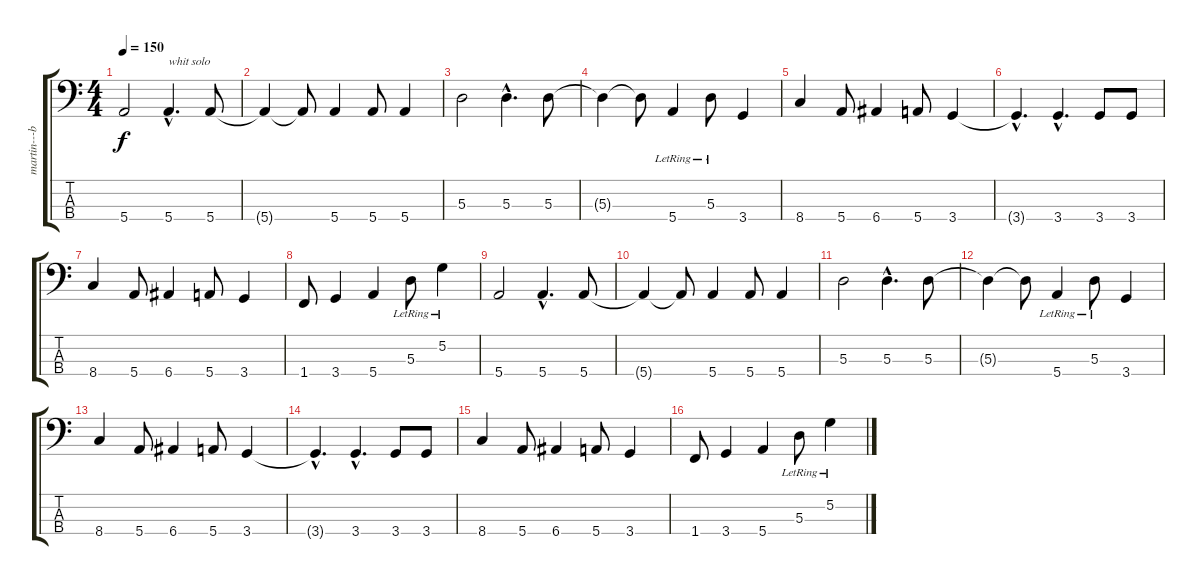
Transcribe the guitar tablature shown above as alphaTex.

\track ("martin---bass" "martin---b") {instrument electricbassfinger}
\staff {score tabs}
\tuning (G2 D2 A1 E1) {hide}
\ts (4 4)
\tempo 150
\clef f4
\ks c
5.4.2{dy f} 5.4{hac}.4{d txt "whit solo"} 5.4.8 |
5.4{t}.4 5.4{t}.8 5.4.4 5.4.8 5.4.4 |
5.3.2 5.3{hac}.4{d} 5.3.8 |
5.3{t}.4 5.3{t}.8 5.4{lr}.4 5.3{lr}.8 3.4.4 |
8.4.4 5.4.8 6.4.4 5.4.8 3.4.4 |
3.4{hac t}.4{d} 3.4{hac}.4{d} 3.4.8 3.4.8 |
8.4.4 5.4.8 6.4.4 5.4.8 3.4.4 |
1.4.8 3.4.4 5.4.4 5.3{lr}.8 5.2{lr}.4 |
5.4.2 5.4{hac}.4{d} 5.4.8 |
5.4{t}.4 5.4{t}.8 5.4.4 5.4.8 5.4.4 |
5.3.2 5.3{hac}.4{d} 5.3.8 |
5.3{t}.4 5.3{t}.8 5.4{lr}.4 5.3{lr}.8 3.4.4 |
8.4.4 5.4.8 6.4.4 5.4.8 3.4.4 |
3.4{hac t}.4{d} 3.4{hac}.4{d} 3.4.8 3.4.8 |
8.4.4 5.4.8 6.4.4 5.4.8 3.4.4 |
1.4.8 3.4.4 5.4.4 5.3{lr}.8 5.2{lr}.4
